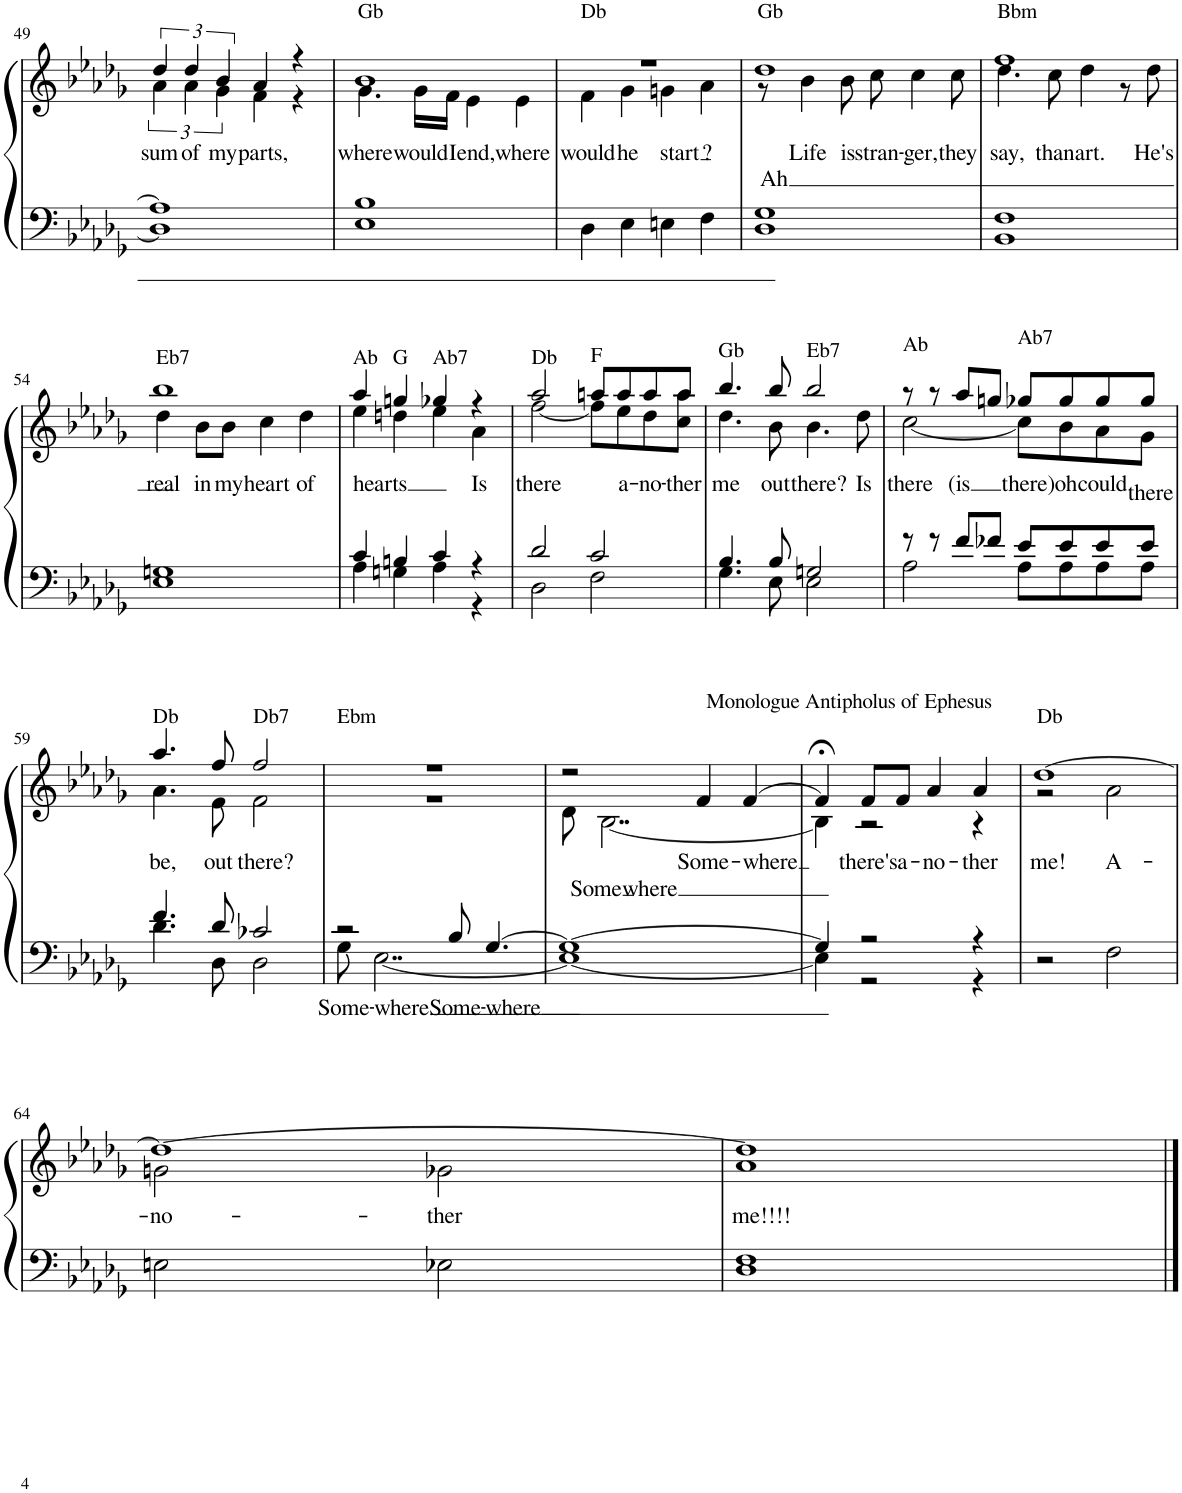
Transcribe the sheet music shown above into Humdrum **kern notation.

**kern	**text	**kern	**text
*part1	*part1	*part1	*part1
*staff2	*staff2	*staff1	*staff1
*I"Piano	*	*	*
*I'Pno.	*	*	*
!!LO:PB:g=z
*clefF4	*	*clefG2	*
*k[b-e-a-d-g-]	*	*k[b-e-a-d-g-]	*
*M4/4	*	*M4/4	*
=49	=49	=49	=49
*^	*	*^	*
!	!	!	!	!	!LO:LY:b
1A-]	1D-]	.	6dd-/	6a-\	sum
!	!	!	!	!	!LO:LY:b
.	.	.	6dd-/	6a-\	of
!	!	!	!	!	!LO:LY:b
.	.	.	6b-/	6g-\	my
!	!	!	!	!	!LO:LY:b
.	.	.	4a-/	4f\	parts,
.	.	.	4r	4r	.
*v	*v	*	*	*	*
=50	=50	=50	=50	=50
!	!	!LO:TX:a:t=Gb	!	!
!	!	!	!	!LO:LY:b
1E- 1B-	.	1b-	4.g-\	where
!	!	!	!	!LO:LY:b
.	.	.	16g-\LL	would
!	!	!	!	!LO:LY:b
.	.	.	16f\JJ	I
!	!	!	!	!LO:LY:b
.	.	.	4e-\	end,
!	!	!	!	!LO:LY:b
.	.	.	4e-\	where
=51	=51	=51	=51	=51
!	!	!LO:TX:a:t=Db	!	!
!	!	!	!	!LO:LY:b
4D-\	.	1r	4f\	would
!	!	!	!	!LO:LY:b
4E-\	.	.	4g-\	he
!	!	!	!	!LO:LY:b
4En\	.	.	4gn\	start
!	!	!	!	!LO:LY:b
4F\	.	.	4a-\	?
=52	=52	=52	=52	=52
*^	*	*	*	*
!	!	!	!LO:TX:a:t=Gb	!	!
!	!	!	!	!	!LO:LY:b
1G-	1D-	.	1dd-	8r	Ah
!	!	!	!	!	!LO:LY:b
.	.	.	.	4b-\	Life
!	!	!	!	!	!LO:LY:b
.	.	.	.	8b-\	is
!	!	!	!	!	!LO:LY:b
.	.	.	.	8cc\	stran-
!	!	!	!	!	!LO:LY:b
.	.	.	.	4cc\	-ger,
!	!	!	!	!	!LO:LY:b
.	.	.	.	8cc\	they
=53	=53	=53	=53	=53	=53
!	!	!	!LO:TX:a:t=Bbm	!	!
!	!	!	!	!	!LO:LY:b
1F	1BB-	.	1ff	4.dd-\	say,
!	!	!	!	!	!LO:LY:b
.	.	.	.	8cc\	than
!	!	!	!	!	!LO:LY:b
.	.	.	.	4dd-\	art.
.	.	.	.	8r	.
!	!	!	!	!	!LO:LY:b
.	.	.	.	8dd-\	He's
!!LO:LB:g=z	!!
=54	=54	=54	=54	=54	=54
!	!	!	!LO:TX:a:t=Eb7	!	!
!	!	!	!	!	!LO:LY:b
1Gn	1E-	.	1bb-	4dd-\	real
!	!	!	!	!	!LO:LY:b
.	.	.	.	8b-\L	in
!	!	!	!	!	!LO:LY:b
.	.	.	.	8b-\J	my
!	!	!	!	!	!LO:LY:b
.	.	.	.	4cc\	heart
!	!	!	!	!	!LO:LY:b
.	.	.	.	4dd-\	of
=55	=55	=55	=55	=55	=55
!	!	!	!LO:TX:a:t=Ab	!	!
!	!	!	!	!	!LO:LY:b
4c/	4A-\	.	4aa-/	4ee-\	hearts
!	!	!	!LO:TX:a:t=G	!	!
4Bn/	4Gn\	.	4ggn/	4ddn\	.
!	!	!	!LO:TX:a:t=Ab7	!	!
4c/	4A-\	.	4gg-X/	4ee-\	.
!	!	!	!	!	!LO:LY:b
4r	4r	.	4r	4a-\	Is
=56	=56	=56	=56	=56	=56
!	!	!	!LO:TX:a:t=Db	!	!
!	!	!	!	!	!LO:LY:b
2d-/	2D-\	.	2aa-/	[2ff\	there
!	!	!	!LO:TX:a:t=F	!	!
2c/	2F\	.	8aan/L	8ff\L]	.
!	!	!	!	!	!LO:LY:b
.	.	.	8aa/	8ee-\	a-
!	!	!	!	!	!LO:LY:b
.	.	.	8aa/	8dd-\	-no-
!	!	!	!	!	!LO:LY:b
.	.	.	8aa/J	8cc\ 8aa\J	-ther
=57	=57	=57	=57	=57	=57
!	!	!	!LO:TX:a:t=Gb	!	!
!	!	!	!	!	!LO:LY:b
4.B-/	4.G-\	.	4.bb-/	4.dd-\	me
!	!	!	!	!	!LO:LY:b
8B-/	8E-\	.	8bb-/	8b-\	out
!	!	!	!LO:TX:a:t=Eb7	!	!
!	!	!	!	!	!LO:LY:b
2Gn/	2E-\	.	2bb-/	4.b-\	there?
!	!	!	!	!	!LO:LY:b
.	.	.	.	8dd-\	Is
=58	=58	=58	=58	=58	=58
!	!	!	!LO:TX:a:t=Ab	!	!
!	!	!	!	!	!LO:LY:b
8r	2A-\	.	8r	[2cc\	there
8r	.	.	8r	.	.
!	!	!	!	!	!LO:LY:b
8f/L	.	.	8aa-/L	.	(is
8f-X/J	.	.	8ggn/J	.	.
!	!	!	!LO:TX:a:t=Ab7	!	!
!	!	!	!	!	!LO:LY:b
8e-/L	8A-\L	.	8gg-X/L	8cc\L]	there)
!	!	!	!	!	!LO:LY:b
8e-/	8A-\	.	8gg-/	8b-\	oh
!	!	!	!	!	!LO:LY:b
8e-/	8A-\	.	8gg-/	8a-\	could
!	!	!	!	!	!LO:LY:b
8e-/J	8A-\J	.	8gg-/J	8g-\J	there
!!LO:LB:g=z	!!
=59	=59	=59	=59	=59	=59
!	!	!	!LO:TX:a:t=Db	!	!
!	!	!	!	!	!LO:LY:b
4.f/	4.d-\	.	4.aa-/	4.a-\	be,
!	!	!	!	!	!LO:LY:b
8d-/	8D-\	.	8ff/	8f\	out
!	!	!	!LO:TX:a:t=Db7	!	!
!	!	!	!	!	!LO:LY:b
2c-X/	2D-\	.	2ff/	2f\	there?
=60	=60	=60	=60	=60	=60
!	!	!	!LO:TX:a:t=Ebm	!	!
!	!	!LO:LY:b	!	!	!
2r	8G-\	Some-	1r	1r	.
!	!	!LO:LY:b	!	!	!
.	[2..E-\	-where	.	.	.
!	!	!LO:LY:b	!	!	!
8B-/	.	Some-	.	.	.
!	!	!LO:LY:b	!	!	!
[4.G-/	.	-where	.	.	.
=61	=61	=61	=61	=61	=61
!	!	!	!	!	!LO:LY:b
1G-_	1E-_	.	2r	8d-\	Some
!	!	!	!	!	!LO:LY:b
.	.	.	.	[2..B-\	where
!	!	!	!	!	!LO:LY:b
.	.	.	4f/	.	Some-
!	!	!	!	!	!LO:LY:b
.	.	.	[4f/	.	-where
=62	=62	=62	=62	=62	=62
!	!	!	!LO:TX:a:t=Monologue Antipholus of Ephesus	!	!
4G-/]	4E-\]	.	4f;</]	4B-\]	.
!	!	!	!	!	!LO:LY:b
2r	2r	.	8f/L	2r	there's
!	!	!	!	!	!LO:LY:b
.	.	.	8f/J	.	a-
!	!	!	!	!	!LO:LY:b
.	.	.	4a-/	.	-no-
!	!	!	!	!	!LO:LY:b
4r	4r	.	4a-/	4r	-ther
=63	=63	=63	=63	=63	=63
!	!	!	!LO:TX:a:t=Db	!	!
!	!	!	!	!	!LO:LY:b
*v	*v	*	*	*	*
2r	.	[1dd-	2r	me!
!	!	!	!	!LO:LY:b
2F\	.	.	2a-\	A-
!!LO:LB:g=z	!!
=64	=64	=64	=64	=64
!	!	!	!	!LO:LY:b
2En\	.	1dd-_	2gn\	-no-
!	!	!	!	!LO:LY:b
2E-X\	.	.	2g-X\	-ther
=65	=65	=65	=65	=65
*^	*	*	*	*
!	!	!	!	!	!LO:LY:b
1F	1D-	.	1dd-]	1a-	me!!!!
*v	*v	*	*	*	*
*	*	*v	*v	*
==	==	==	==
*-	*-	*-	*-
